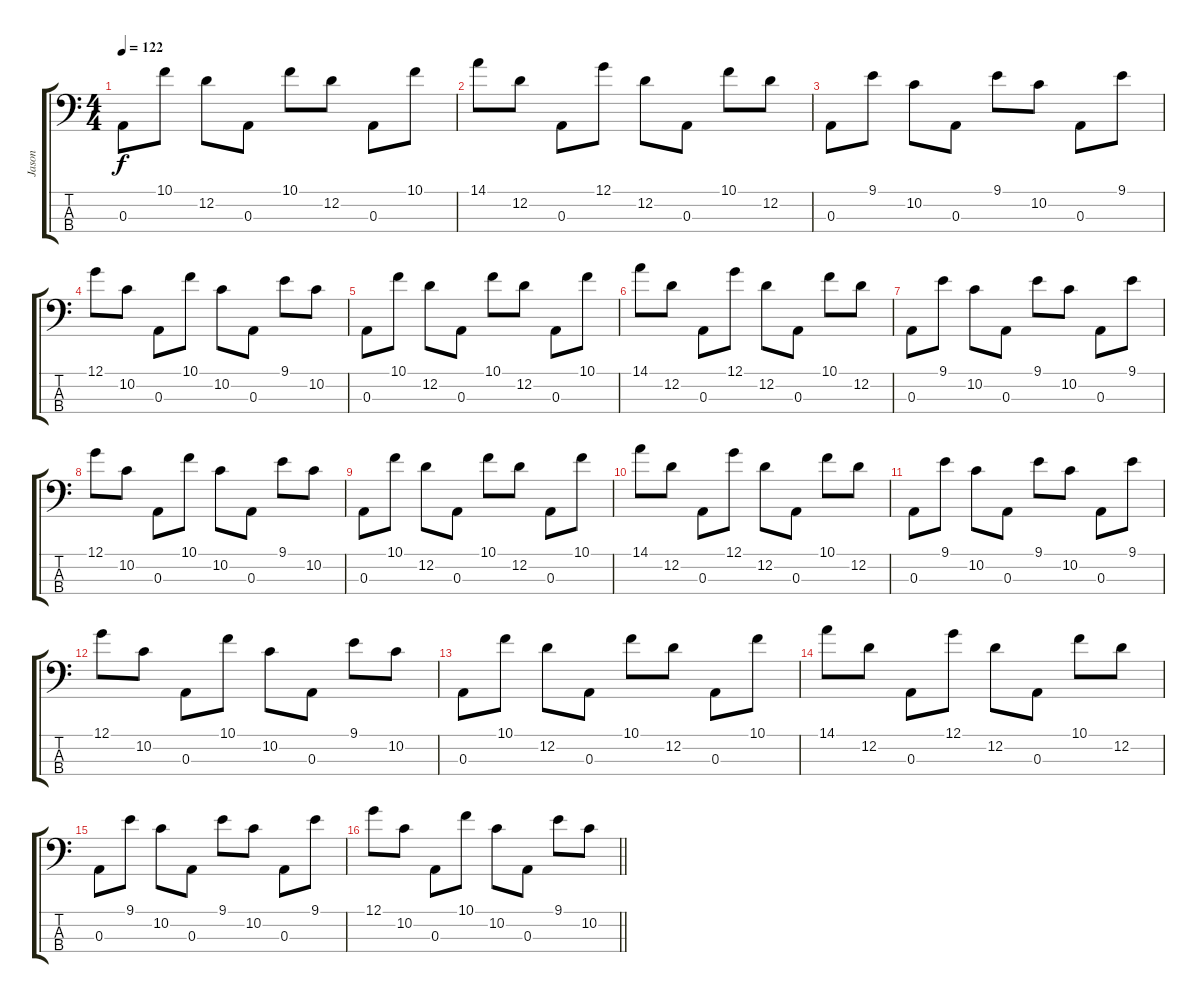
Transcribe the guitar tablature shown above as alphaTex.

\track ("Jason" "Jason") {instrument electricbassfinger}
\staff {score tabs}
\tuning (G2 D2 A1 E1) {hide}
\ts (4 4)
\tempo 122
\clef f4
\ks c
0.3.8{dy f} 10.1.8 12.2.8 0.3.8 10.1.8 12.2.8 0.3.8 10.1.8 |
14.1.8 12.2.8 0.3.8 12.1.8 12.2.8 0.3.8 10.1.8 12.2.8 |
0.3.8 9.1.8 10.2.8 0.3.8 9.1.8 10.2.8 0.3.8 9.1.8 |
12.1.8 10.2.8 0.3.8 10.1.8 10.2.8 0.3.8 9.1.8 10.2.8 |
0.3.8 10.1.8 12.2.8 0.3.8 10.1.8 12.2.8 0.3.8 10.1.8 |
14.1.8 12.2.8 0.3.8 12.1.8 12.2.8 0.3.8 10.1.8 12.2.8 |
0.3.8 9.1.8 10.2.8 0.3.8 9.1.8 10.2.8 0.3.8 9.1.8 |
12.1.8 10.2.8 0.3.8 10.1.8 10.2.8 0.3.8 9.1.8 10.2.8 |
0.3.8 10.1.8 12.2.8 0.3.8 10.1.8 12.2.8 0.3.8 10.1.8 |
14.1.8 12.2.8 0.3.8 12.1.8 12.2.8 0.3.8 10.1.8 12.2.8 |
0.3.8 9.1.8 10.2.8 0.3.8 9.1.8 10.2.8 0.3.8 9.1.8 |
12.1.8 10.2.8 0.3.8 10.1.8 10.2.8 0.3.8 9.1.8 10.2.8 |
0.3.8 10.1.8 12.2.8 0.3.8 10.1.8 12.2.8 0.3.8 10.1.8 |
14.1.8 12.2.8 0.3.8 12.1.8 12.2.8 0.3.8 10.1.8 12.2.8 |
0.3.8 9.1.8 10.2.8 0.3.8 9.1.8 10.2.8 0.3.8 9.1.8 |
\barLineRight lightlight
12.1.8 10.2.8 0.3.8 10.1.8 10.2.8 0.3.8 9.1.8 10.2.8
